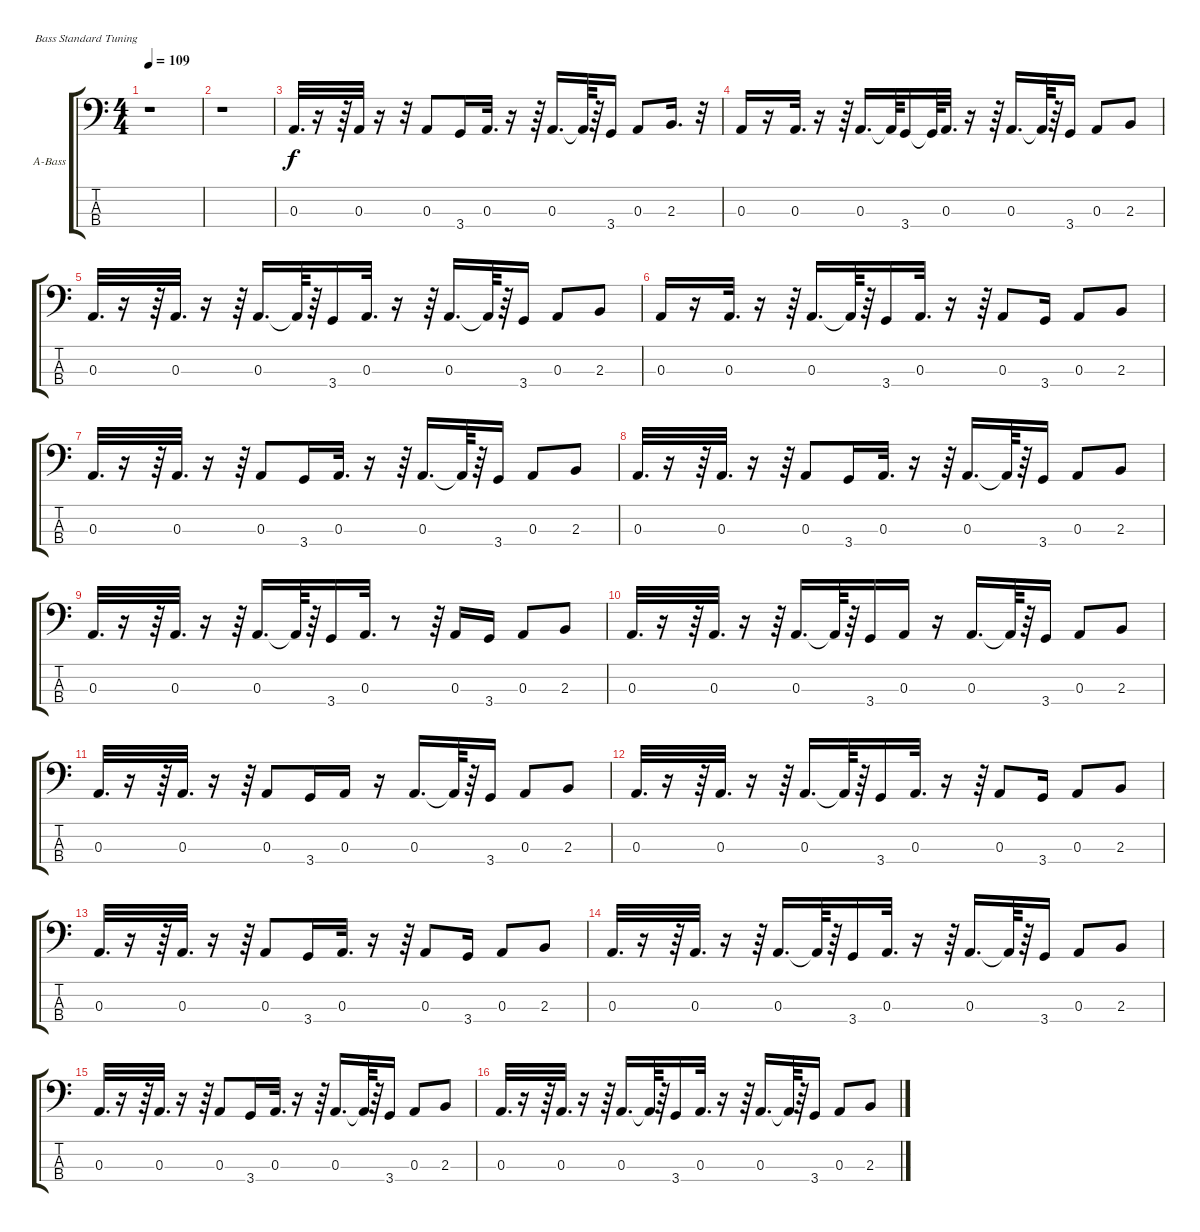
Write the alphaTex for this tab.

\bracketExtendMode groupsimilarinstruments
\firstSystemTrackNameOrientation horizontal
\otherSystemsTrackNameOrientation horizontal
\track ("Organ" "A-Bass") {instrument acousticgrandpiano}
\staff {score tabs}
\tuning (G2 D2 A1 E1)
\displaytranspose 12
\ts (4 4)
\tempo 109
\clef f4
\ks c
r.1{dy f} |
r.1 |
0.3.32{d} r.16 r.64 0.3.32 r.16 r.32 0.3.8 3.4.16 0.3.32{d} r.16 r.64 0.3.16{d} 0.3{t}.64 r.64 3.4.16 0.3.8 2.3.16{d} r.32 |
0.3.16 r.16 0.3.32{d} r.16 r.64 0.3.16{d} 0.3{t}.64 3.4.16 3.4{t}.64 0.3.32{d} r.16 r.64 0.3.16{d} 0.3{t}.64 r.64 3.4.16 0.3.8 2.3.8 |
0.3.32{d} r.16 r.64 0.3.32{d} r.16 r.64 0.3.16{d} 0.3{t}.64 r.64 3.4.16 0.3.32{d} r.16 r.64 0.3.16{d} 0.3{t}.64 r.64 3.4.16 0.3.8 2.3.8 |
0.3.16 r.16 0.3.32{d} r.16 r.64 0.3.16{d} 0.3{t}.64 r.64 3.4.16 0.3.32{d} r.16 r.64 0.3.8 3.4.16 0.3.8 2.3.8 |
0.3.32{d} r.16 r.64 0.3.32{d} r.16 r.64 0.3.8 3.4.16 0.3.32{d} r.16 r.64 0.3.16{d} 0.3{t}.64 r.64 3.4.16 0.3.8 2.3.8 |
0.3.32{d} r.16 r.64 0.3.32{d} r.16 r.64 0.3.8 3.4.16 0.3.32{d} r.16 r.64 0.3.16{d} 0.3{t}.64 r.64 3.4.16 0.3.8 2.3.8 |
0.3.32{d} r.16 r.64 0.3.32{d} r.16 r.64 0.3.16{d} 0.3{t}.64 r.64 3.4.16 0.3.32{d} r.8 r.64 0.3.16 3.4.16 0.3.8 2.3.8 |
0.3.32{d} r.16 r.64 0.3.32{d} r.16 r.64 0.3.16{d} 0.3{t}.64 r.64 3.4.16 0.3.16 r.16 0.3.16{d} 0.3{t}.64 r.64 3.4.16 0.3.8 2.3.8 |
0.3.32{d} r.16 r.64 0.3.32{d} r.16 r.64 0.3.8 3.4.16 0.3.16 r.16 0.3.16{d} 0.3{t}.64 r.64 3.4.16 0.3.8 2.3.8 |
0.3.32{d} r.16 r.64 0.3.32{d} r.16 r.64 0.3.16{d} 0.3{t}.64 r.64 3.4.16 0.3.32{d} r.16 r.64 0.3.8 3.4.16 0.3.8 2.3.8 |
0.3.32{d} r.16 r.64 0.3.32{d} r.16 r.64 0.3.8 3.4.16 0.3.32{d} r.16 r.64 0.3.8 3.4.16 0.3.8 2.3.8 |
0.3.32{d} r.16 r.64 0.3.32{d} r.16 r.64 0.3.16{d} 0.3{t}.64 r.64 3.4.16 0.3.32{d} r.16 r.64 0.3.16{d} 0.3{t}.64 r.64 3.4.16 0.3.8 2.3.8 |
0.3.32{d} r.16 r.64 0.3.32{d} r.16 r.64 0.3.8 3.4.16 0.3.32{d} r.16 r.64 0.3.16{d} 0.3{t}.64 r.64 3.4.16 0.3.8 2.3.8 |
0.3.32{d} r.16 r.64 0.3.32{d} r.16 r.64 0.3.16{d} 0.3{t}.64 r.64 3.4.16 0.3.32{d} r.16 r.64 0.3.16{d} 0.3{t}.64 r.64 3.4.16 0.3.8 2.3.8
